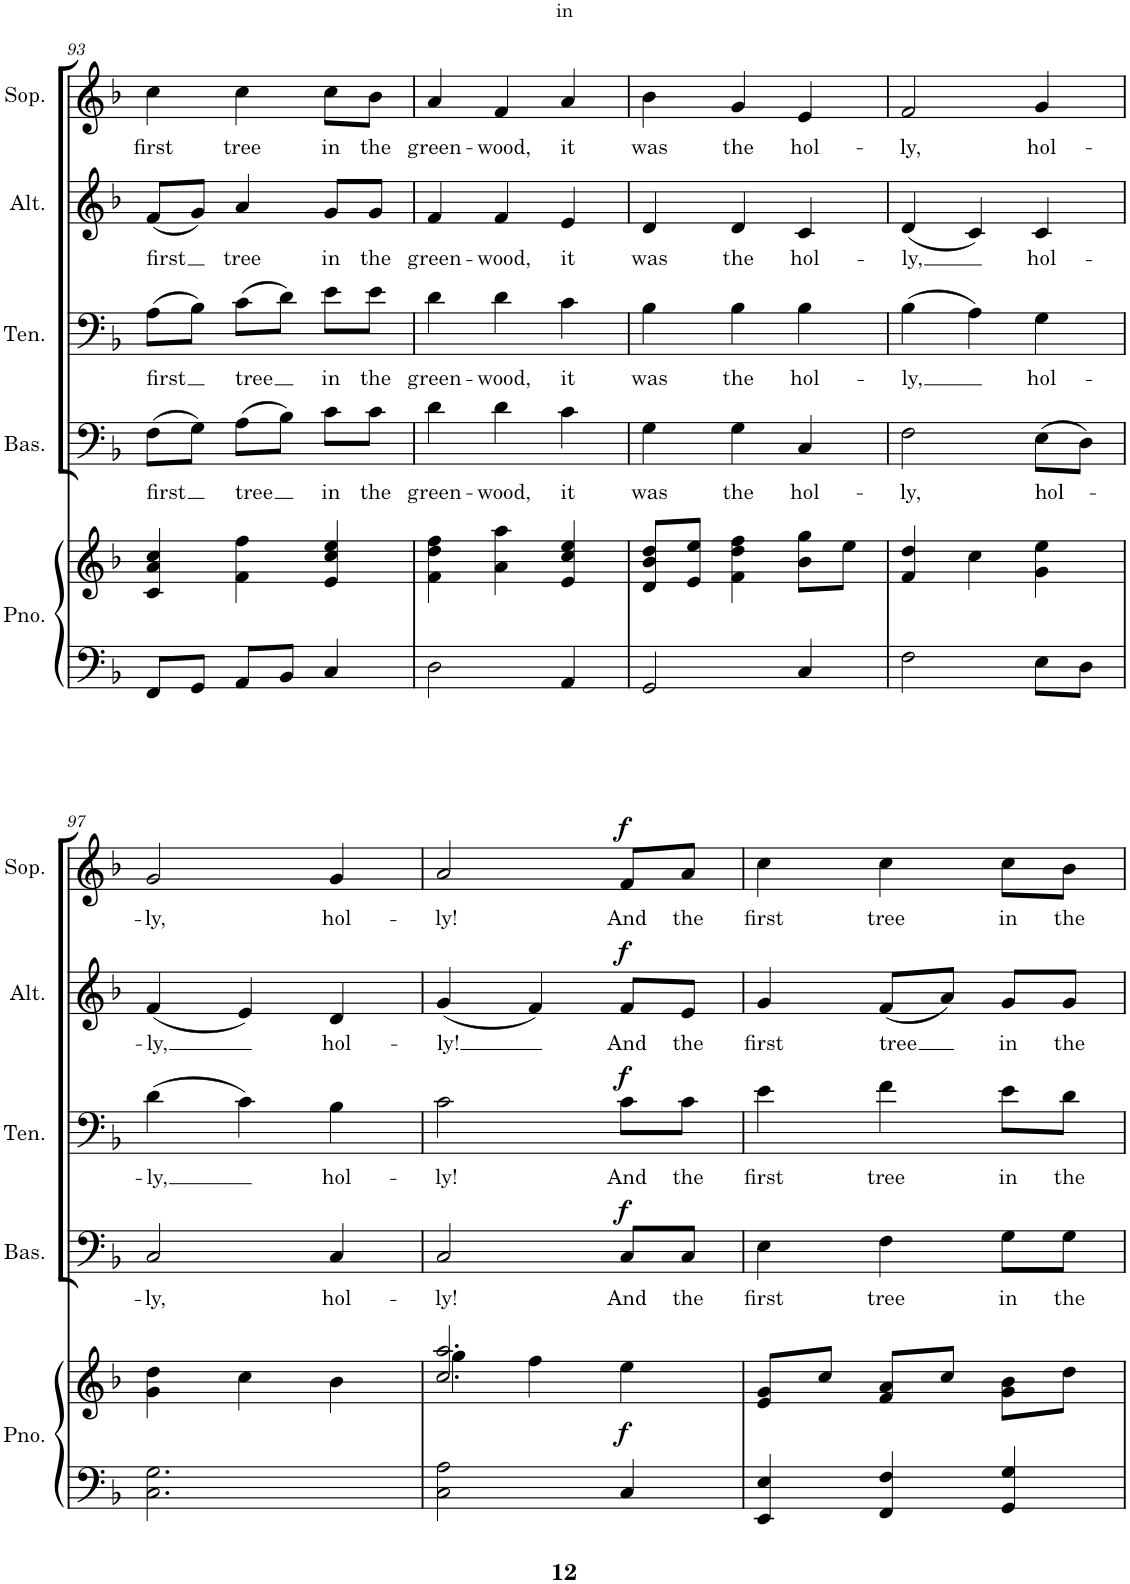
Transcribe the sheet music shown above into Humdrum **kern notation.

**kern	**kern	**dynam	**kern	**text	**dynam	**kern	**text	**dynam	**kern	**text	**dynam	**kern	**text	**dynam
*part5	*part5	*part5	*part4	*part4	*part4	*part3	*part3	*part3	*part2	*part2	*part2	*part1	*part1	*part1
*staff6	*staff5	*staff5/6	*staff4	*staff4	*staff4	*staff3	*staff3	*staff3	*staff2	*staff2	*staff2	*staff1	*staff1	*staff1
*I"Piano	*	*	*I"Bass	*	*	*I"Tenor	*	*	*I"Alto	*	*	*I"Soprano	*	*
*I'Pno.	*	*	*I'Bas.	*	*	*I'Ten.	*	*	*I'Alt.	*	*	*I'Sop.	*	*
!!LO:PB:g=z
*clefF4	*clefG2	*	*clefF4	*	*	*clefF4	*	*	*clefG2	*	*	*clefG2	*	*
*k[b-]	*k[b-]	*	*k[b-]	*	*	*k[b-]	*	*	*k[b-]	*	*	*k[b-]	*	*
*M3/4	*M3/4	*	*M3/4	*	*	*M3/4	*	*	*M3/4	*	*	*M3/4	*	*
=93	=93	=93	=93	=93	=93	=93	=93	=93	=93	=93	=93	=93	=93	=93
!	!	!	!	!LO:LY:b	!	!	!LO:LY:b	!	!	!LO:LY:b	!	!	!LO:LY:b	!
8FF/L	4c/ 4a/ 4cc/	.	(8F\L	first	.	(8A\L	first	.	(8f/L	first	.	4cc\	first	.
8GG/J	.	.	8G\J)	.	.	8B-\J)	.	.	8g/J)	.	.	.	.	.
!	!	!	!	!LO:LY:b	!	!	!LO:LY:b	!	!	!LO:LY:b	!	!	!LO:LY:b	!
8AA/L	4f\ 4ff\	.	(8A\L	tree	.	(8c\L	tree	.	4a/	tree	.	4cc\	tree	.
8BB-/J	.	.	8B-\J)	.	.	8d\J)	.	.	.	.	.	.	.	.
!	!	!	!	!LO:LY:b	!	!	!LO:LY:b	!	!	!LO:LY:b	!	!	!LO:LY:b	!
4C/	4e/ 4cc/ 4ee/	.	8c\L	in	.	8e\L	in	.	8g/L	in	.	8cc\L	in	.
!	!	!	!	!LO:LY:b	!	!	!LO:LY:b	!	!	!LO:LY:b	!	!	!LO:LY:b	!
.	.	.	8c\J	the	.	8e\J	the	.	8g/J	the	.	8b-\J	the	.
=94	=94	=94	=94	=94	=94	=94	=94	=94	=94	=94	=94	=94	=94	=94
!	!	!	!	!LO:LY:b	!	!	!LO:LY:b	!	!	!LO:LY:b	!	!	!LO:LY:b	!
2D\	4f\ 4dd\ 4ff\	.	4d\	green-	.	4d\	green-	.	4f/	green-	.	4a/	green-	.
!	!	!	!	!LO:LY:b	!	!	!LO:LY:b	!	!	!LO:LY:b	!	!	!LO:LY:b	!
.	4a\ 4aa\	.	4d\	-wood,	.	4d\	-wood,	.	4f/	-wood,	.	4f/	-wood,	.
!	!	!	!	!LO:LY:b	!	!	!LO:LY:b	!	!	!LO:LY:b	!	!	!LO:LY:b	!
4AA/	4e/ 4cc/ 4ee/	.	4c\	it	.	4c\	it	.	4e/	it	.	4a/	it	.
=95	=95	=95	=95	=95	=95	=95	=95	=95	=95	=95	=95	=95	=95	=95
!	!	!	!	!LO:LY:b	!	!	!LO:LY:b	!	!	!LO:LY:b	!	!	!LO:LY:b	!
2GG/	8d/ 8b-/ 8dd/L	.	4G\	was	.	4B-\	was	.	4d/	was	.	4b-\	was	.
.	8e/ 8ee/J	.	.	.	.	.	.	.	.	.	.	.	.	.
!	!	!	!	!LO:LY:b	!	!	!LO:LY:b	!	!	!LO:LY:b	!	!	!LO:LY:b	!
.	4f\ 4dd\ 4ff\	.	4G\	the	.	4B-\	the	.	4d/	the	.	4g/	the	.
!	!	!	!	!LO:LY:b	!	!	!LO:LY:b	!	!	!LO:LY:b	!	!	!LO:LY:b	!
4C/	8b-\ 8gg\L	.	4C/	hol-	.	4B-\	hol-	.	4c/	hol-	.	4e/	hol-	.
.	8ee\J	.	.	.	.	.	.	.	.	.	.	.	.	.
=96	=96	=96	=96	=96	=96	=96	=96	=96	=96	=96	=96	=96	=96	=96
!	!	!	!	!LO:LY:b	!	!	!LO:LY:b	!	!	!LO:LY:b	!	!	!LO:LY:b	!
2F\	4f/ 4dd/	.	2F\	-ly,	.	(4B-\	-ly,	.	(4d/	-ly,	.	2f/	-ly,	.
.	4cc\	.	.	.	.	4A\)	.	.	4c/)	.	.	.	.	.
!	!	!	!	!LO:LY:b	!	!	!LO:LY:b	!	!	!LO:LY:b	!	!	!LO:LY:b	!
8E\L	4g\ 4ee\	.	(8E\L	hol-	.	4G\	hol-	.	4c/	hol-	.	4g/	hol-	.
8D\J	.	.	8D\J)	.	.	.	.	.	.	.	.	.	.	.
!!LO:LB:g=z
=97	=97	=97	=97	=97	=97	=97	=97	=97	=97	=97	=97	=97	=97	=97
!	!	!	!	!LO:LY:b	!	!	!LO:LY:b	!	!	!LO:LY:b	!	!	!LO:LY:b	!
2.C\ 2.G\	4g\ 4dd\	.	2C/	-ly,	.	(4d\	-ly,	.	(4f/	-ly,	.	2g/	-ly,	.
.	4cc\	.	.	.	.	4c\)	.	.	4e/)	.	.	.	.	.
!	!	!	!	!LO:LY:b	!	!	!LO:LY:b	!	!	!LO:LY:b	!	!	!LO:LY:b	!
.	4b-\	.	4C/	hol-	.	4B-\	hol-	.	4d/	hol-	.	4g/	hol-	.
=98	=98	=98	=98	=98	=98	=98	=98	=98	=98	=98	=98	=98	=98	=98
*	*^	*	*	*	*	*	*	*	*	*	*	*	*	*
!	!	!	!	!	!LO:LY:b	!	!	!LO:LY:b	!	!	!LO:LY:b	!	!	!LO:LY:b	!
2C\ 2A\	2.cc/ 2.aa/	4gg\	.	2C/	-ly!	.	2c\	-ly!	.	(4g/	-ly!	.	2a/	-ly!	.
.	.	4ff\	.	.	.	.	.	.	.	4f/)	.	.	.	.	.
!	!	!	!LO:DY:b	!	!LO:LY:b	!LO:DY:a	!	!LO:LY:b	!LO:DY:a	!	!LO:LY:b	!LO:DY:a	!	!LO:LY:b	!LO:DY:a
4C/	.	4ee\	f	8C/L	And	f	8c\L	And	f	8f/L	And	f	8f/L	And	f
!	!	!	!	!	!LO:LY:b	!	!	!LO:LY:b	!	!	!LO:LY:b	!	!	!LO:LY:b	!
.	.	.	.	8C/J	the	.	8c\J	the	.	8e/J	the	.	8a/J	the	.
*	*v	*v	*	*	*	*	*	*	*	*	*	*	*	*	*
=99	=99	=99	=99	=99	=99	=99	=99	=99	=99	=99	=99	=99	=99	=99
!	!	!	!	!LO:LY:b	!	!	!LO:LY:b	!	!	!LO:LY:b	!	!	!LO:LY:b	!
4EE/ 4E/	8e/ 8g/L	.	4E\	first	.	4e\	first	.	4g/	first	.	4cc\	first	.
.	8cc/J	.	.	.	.	.	.	.	.	.	.	.	.	.
!	!	!	!	!LO:LY:b	!	!	!LO:LY:b	!	!	!LO:LY:b	!	!	!LO:LY:b	!
4FF/ 4F/	8f/ 8a/L	.	4F\	tree	.	4f\	tree	.	(8f/L	tree	.	4cc\	tree	.
.	8cc/J	.	.	.	.	.	.	.	8a/J)	.	.	.	.	.
!	!	!	!	!LO:LY:b	!	!	!LO:LY:b	!	!	!LO:LY:b	!	!	!LO:LY:b	!
4GG/ 4G/	8g\ 8b-\L	.	8G\L	in	.	8e\L	in	.	8g/L	in	.	8cc\L	in	.
!	!	!	!	!LO:LY:b	!	!	!LO:LY:b	!	!	!LO:LY:b	!	!	!LO:LY:b	!
.	8dd\J	.	8G\J	the	.	8d\J	the	.	8g/J	the	.	8b-\J	the	.
=	=	=	=	=	=	=	=	=	=	=	=	=	=	=
*-	*-	*-	*-	*-	*-	*-	*-	*-	*-	*-	*-	*-	*-	*-
